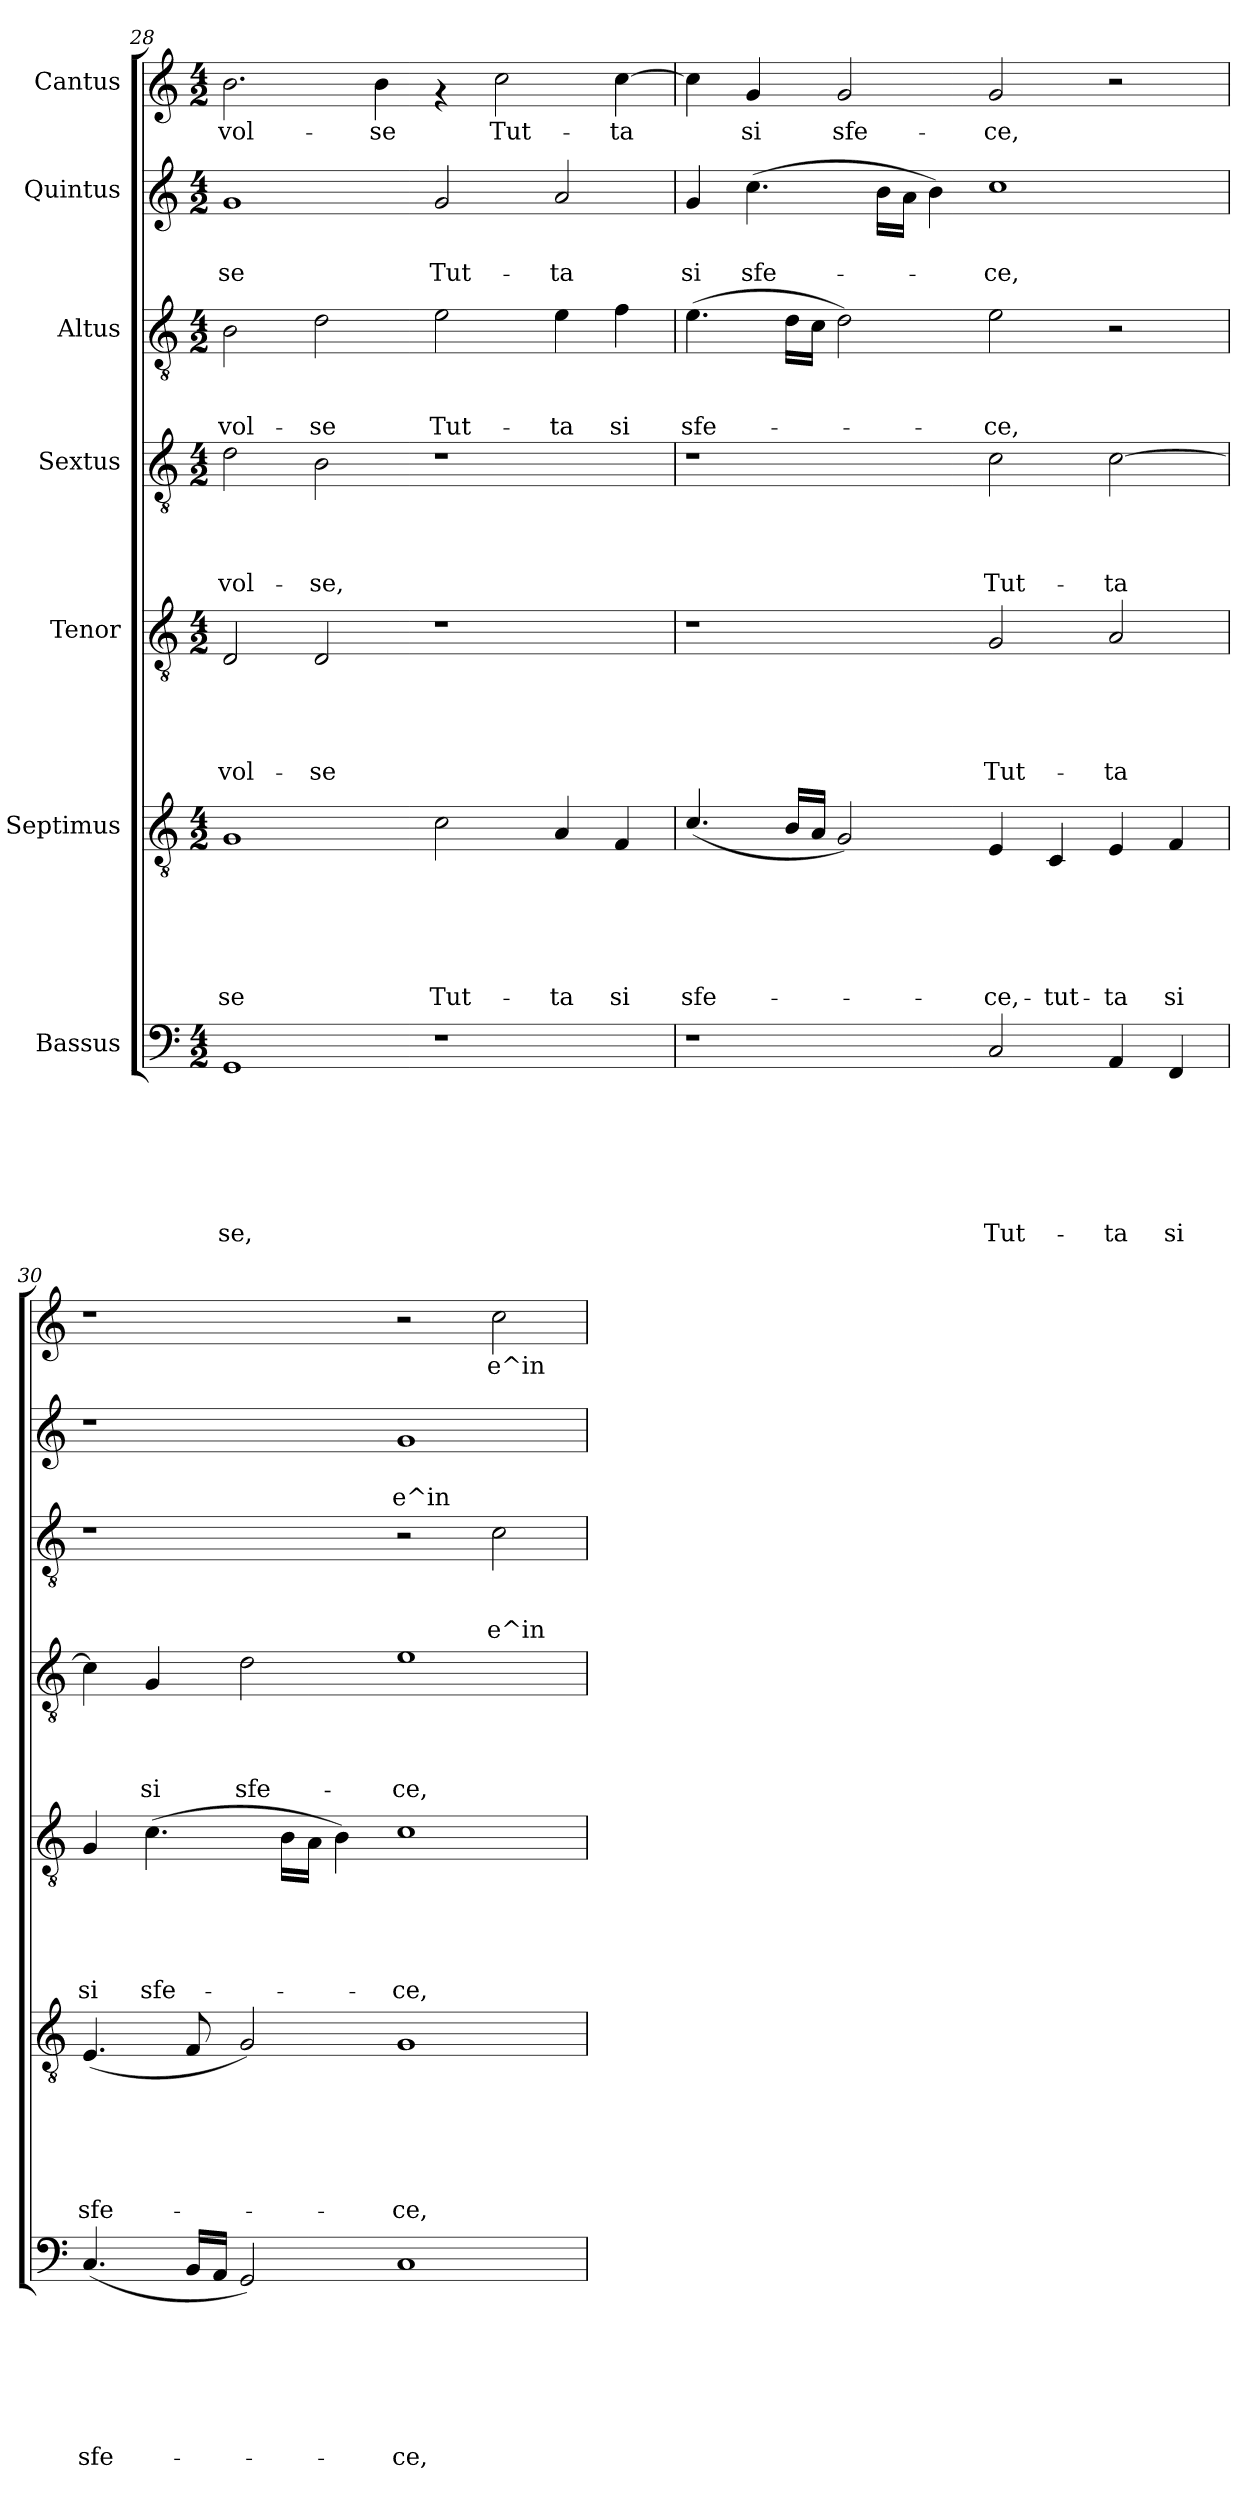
**kern	**text	**text	**text	**text	**text	**text	**text	**kern	**text	**text	**text	**text	**text	**text	**kern	**text	**text	**text	**text	**text	**kern	**text	**text	**text	**text	**kern	**text	**text	**text	**kern	**text	**text	**kern	**text
*part7	*part7	*part7	*part7	*part7	*part7	*part7	*part7	*part6	*part6	*part6	*part6	*part6	*part6	*part6	*part5	*part5	*part5	*part5	*part5	*part5	*part4	*part4	*part4	*part4	*part4	*part3	*part3	*part3	*part3	*part2	*part2	*part2	*part1	*part1
*staff7	*staff7	*staff7	*staff7	*staff7	*staff7	*staff7	*staff7	*staff6	*staff6	*staff6	*staff6	*staff6	*staff6	*staff6	*staff5	*staff5	*staff5	*staff5	*staff5	*staff5	*staff4	*staff4	*staff4	*staff4	*staff4	*staff3	*staff3	*staff3	*staff3	*staff2	*staff2	*staff2	*staff1	*staff1
*I"Bassus	*	*	*	*	*	*	*	*I"Septimus	*	*	*	*	*	*	*I"Tenor	*	*	*	*	*	*I"Sextus	*	*	*	*	*I"Altus	*	*	*	*I"Quintus	*	*	*I"Cantus	*
*clefF4	*	*	*	*	*	*	*	*clefGv2	*	*	*	*	*	*	*clefGv2	*	*	*	*	*	*clefGv2	*	*	*	*	*clefGv2	*	*	*	*clefG2	*	*	*clefG2	*
*k[]	*	*	*	*	*	*	*	*k[]	*	*	*	*	*	*	*k[]	*	*	*	*	*	*k[]	*	*	*	*	*k[]	*	*	*	*k[]	*	*	*k[]	*
*C:	*	*	*	*	*	*	*	*C:	*	*	*	*	*	*	*C:	*	*	*	*	*	*C:	*	*	*	*	*C:	*	*	*	*C:	*	*	*C:	*
*M4/2	*	*	*	*	*	*	*	*M4/2	*	*	*	*	*	*	*M4/2	*	*	*	*	*	*M4/2	*	*	*	*	*M4/2	*	*	*	*M4/2	*	*	*M4/2	*
=28	=28	=28	=28	=28	=28	=28	=28	=28	=28	=28	=28	=28	=28	=28	=28	=28	=28	=28	=28	=28	=28	=28	=28	=28	=28	=28	=28	=28	=28	=28	=28	=28	=28	=28
!	!	!	!	!	!	!	!LO:LY:b	!	!	!	!	!	!	!LO:LY:b	!	!	!	!	!	!LO:LY:b:rj	!	!	!	!	!LO:LY:b	!	!	!	!LO:LY:b	!	!	!LO:LY:b	!	!LO:LY:b
1GG	.	.	.	.	.	.	-se,	1G	.	.	.	.	.	-se	2D/	.	.	.	.	-vol-	2d\	.	.	.	-vol-	2B\	.	.	-vol-	1g	.	-se	2.b\	-vol-
!	!	!	!	!	!	!	!	!	!	!	!	!	!	!	!	!	!	!	!	!LO:LY:b:rj	!	!	!	!	!LO:LY:b	!	!	!	!LO:LY:b	!	!	!	!	!
.	.	.	.	.	.	.	.	.	.	.	.	.	.	.	2D/	.	.	.	.	-se	2B\	.	.	.	-se,	2d\	.	.	-se	.	.	.	.	.
!	!	!	!	!	!	!	!	!	!	!	!	!	!	!	!	!	!	!	!	!	!	!	!	!	!	!	!	!	!	!	!	!	!	!LO:LY:b
.	.	.	.	.	.	.	.	.	.	.	.	.	.	.	.	.	.	.	.	.	.	.	.	.	.	.	.	.	.	.	.	.	4b\	-se
!	!	!	!	!	!	!	!	!	!	!	!	!	!	!LO:LY:b	!	!	!	!	!	!	!	!	!	!	!	!	!	!	!LO:LY:b	!	!	!LO:LY:b	!	!
1r	.	.	.	.	.	.	.	2c\	.	.	.	.	.	Tut-	1r	.	.	.	.	.	1r	.	.	.	.	2e\	.	.	Tut-	2g/	.	Tut-	4rf	.
!	!	!	!	!	!	!	!	!	!	!	!	!	!	!	!	!	!	!	!	!	!	!	!	!	!	!	!	!	!	!	!	!	!	!LO:LY:b
.	.	.	.	.	.	.	.	.	.	.	.	.	.	.	.	.	.	.	.	.	.	.	.	.	.	.	.	.	.	.	.	.	2cc\	Tut-
!	!	!	!	!	!	!	!	!	!	!	!	!	!	!LO:LY:b	!	!	!	!	!	!	!	!	!	!	!	!	!	!	!LO:LY:b	!	!	!LO:LY:b	!	!
.	.	.	.	.	.	.	.	4A/	.	.	.	.	.	-ta	.	.	.	.	.	.	.	.	.	.	.	4e\	.	.	-ta	2a/	.	-ta	.	.
!	!	!	!	!	!	!	!	!	!	!	!	!	!	!LO:LY:b	!	!	!	!	!	!	!	!	!	!	!	!	!	!	!LO:LY:b	!	!	!	!	!LO:LY:b
.	.	.	.	.	.	.	.	4F/	.	.	.	.	.	si	.	.	.	.	.	.	.	.	.	.	.	4f\	.	.	si	.	.	.	[>4cc\	-ta
!!LO:PB:g=z
=29	=29	=29	=29	=29	=29	=29	=29	=29	=29	=29	=29	=29	=29	=29	=29	=29	=29	=29	=29	=29	=29	=29	=29	=29	=29	=29	=29	=29	=29	=29	=29	=29	=29	=29
!	!	!	!	!	!	!	!	!	!	!	!	!	!	!LO:LY:b	!	!	!	!	!	!	!	!	!	!	!	!	!	!	!LO:LY:b	!	!	!LO:LY:b	!	!
1r	.	.	.	.	.	.	.	(<4.c/	.	.	.	.	.	sfe-	1r	.	.	.	.	.	1r	.	.	.	.	(>4.e\	.	.	sfe-	4g/	.	si	4cc\]	.
!	!	!	!	!	!	!	!	!	!	!	!	!	!	!	!	!	!	!	!	!	!	!	!	!	!	!	!	!	!	!	!	!LO:LY:b	!	!LO:LY:b
.	.	.	.	.	.	.	.	.	.	.	.	.	.	.	.	.	.	.	.	.	.	.	.	.	.	.	.	.	.	(>4.cc\	.	sfe-	4g/	si
.	.	.	.	.	.	.	.	16B/LL	.	.	.	.	.	.	.	.	.	.	.	.	.	.	.	.	.	16d\LL	.	.	.	.	.	.	.	.
.	.	.	.	.	.	.	.	16A/JJ	.	.	.	.	.	.	.	.	.	.	.	.	.	.	.	.	.	16c\JJ	.	.	.	.	.	.	.	.
!	!	!	!	!	!	!	!	!	!	!	!	!	!	!	!	!	!	!	!	!	!	!	!	!	!	!	!	!	!	!	!	!	!	!LO:LY:b
.	.	.	.	.	.	.	.	2G/)	.	.	.	.	.	.	.	.	.	.	.	.	.	.	.	.	.	2d\)	.	.	.	.	.	.	2g/	sfe-
.	.	.	.	.	.	.	.	.	.	.	.	.	.	.	.	.	.	.	.	.	.	.	.	.	.	.	.	.	.	16b\LL	.	.	.	.
.	.	.	.	.	.	.	.	.	.	.	.	.	.	.	.	.	.	.	.	.	.	.	.	.	.	.	.	.	.	16a\JJ	.	.	.	.
.	.	.	.	.	.	.	.	.	.	.	.	.	.	.	.	.	.	.	.	.	.	.	.	.	.	.	.	.	.	4b\)	.	.	.	.
!	!	!	!	!	!	!	!LO:LY:b	!	!	!	!	!	!	!LO:LY:b	!	!	!	!	!	!LO:LY:b:rj	!	!	!	!	!LO:LY:b	!	!	!	!LO:LY:b	!	!	!LO:LY:b	!	!LO:LY:b
2C/	.	.	.	.	.	.	Tut-	4E/	.	.	.	.	.	-ce,-	2G/	.	.	.	.	Tut-	2c\	.	.	.	Tut-	2e\	.	.	-ce,	1cc	.	-ce,	2g/	-ce,
!	!	!	!	!	!	!	!	!	!	!	!	!	!	!LO:LY:b	!	!	!	!	!	!	!	!	!	!	!	!	!	!	!	!	!	!	!	!
.	.	.	.	.	.	.	.	4C/	.	.	.	.	.	-tut-	.	.	.	.	.	.	.	.	.	.	.	.	.	.	.	.	.	.	.	.
!	!	!	!	!	!	!	!LO:LY:b	!	!	!	!	!	!	!LO:LY:b	!	!	!	!	!	!LO:LY:b:rj	!	!	!	!	!LO:LY:b	!	!	!	!	!	!	!	!	!
4AA/	.	.	.	.	.	.	-ta	4E/	.	.	.	.	.	-ta	2A/	.	.	.	.	-ta	[>2c\	.	.	.	-ta	2r	.	.	.	.	.	.	2r	.
!	!	!	!	!	!	!	!LO:LY:b	!	!	!	!	!	!	!LO:LY:b	!	!	!	!	!	!	!	!	!	!	!	!	!	!	!	!	!	!	!	!
4FF/	.	.	.	.	.	.	si	4F/	.	.	.	.	.	si	.	.	.	.	.	.	.	.	.	.	.	.	.	.	.	.	.	.	.	.
=30	=30	=30	=30	=30	=30	=30	=30	=30	=30	=30	=30	=30	=30	=30	=30	=30	=30	=30	=30	=30	=30	=30	=30	=30	=30	=30	=30	=30	=30	=30	=30	=30	=30	=30
!	!	!	!	!	!	!	!LO:LY:b	!	!	!	!	!	!	!LO:LY:b	!	!	!	!	!	!LO:LY:b:rj	!	!	!	!	!	!	!	!	!	!	!	!	!	!
(<4.C/	.	.	.	.	.	.	sfe-	(<4.E/	.	.	.	.	.	sfe-	4G/	.	.	.	.	si	4c\]	.	.	.	.	1r	.	.	.	1r	.	.	1r	.
!	!	!	!	!	!	!	!	!	!	!	!	!	!	!	!	!	!	!	!	!LO:LY:b:rj	!	!	!	!	!LO:LY:b	!	!	!	!	!	!	!	!	!
.	.	.	.	.	.	.	.	.	.	.	.	.	.	.	(>4.c\	.	.	.	.	sfe-	4G/	.	.	.	si	.	.	.	.	.	.	.	.	.
16BB/LL	.	.	.	.	.	.	.	8F/	.	.	.	.	.	.	.	.	.	.	.	.	.	.	.	.	.	.	.	.	.	.	.	.	.	.
16AA/JJ	.	.	.	.	.	.	.	.	.	.	.	.	.	.	.	.	.	.	.	.	.	.	.	.	.	.	.	.	.	.	.	.	.	.
!	!	!	!	!	!	!	!	!	!	!	!	!	!	!	!	!	!	!	!	!	!	!	!	!	!LO:LY:b	!	!	!	!	!	!	!	!	!
2GG/)	.	.	.	.	.	.	.	2G/)	.	.	.	.	.	.	.	.	.	.	.	.	2d\	.	.	.	sfe-	.	.	.	.	.	.	.	.	.
.	.	.	.	.	.	.	.	.	.	.	.	.	.	.	16B\LL	.	.	.	.	.	.	.	.	.	.	.	.	.	.	.	.	.	.	.
.	.	.	.	.	.	.	.	.	.	.	.	.	.	.	16A\JJ	.	.	.	.	.	.	.	.	.	.	.	.	.	.	.	.	.	.	.
.	.	.	.	.	.	.	.	.	.	.	.	.	.	.	4B\)	.	.	.	.	.	.	.	.	.	.	.	.	.	.	.	.	.	.	.
!	!	!	!	!	!	!	!LO:LY:b	!	!	!	!	!	!	!LO:LY:b	!	!	!	!	!	!LO:LY:b:rj	!	!	!	!	!LO:LY:b	!	!	!	!	!	!	!LO:LY:b	!	!
1C	.	.	.	.	.	.	-ce,	1G	.	.	.	.	.	-ce,	1c	.	.	.	.	-ce,	1e	.	.	.	-ce,	2r	.	.	.	1g	.	e^in	2r	.
!	!	!	!	!	!	!	!	!	!	!	!	!	!	!	!	!	!	!	!	!	!	!	!	!	!	!	!	!	!LO:LY:b	!	!	!	!	!LO:LY:b
.	.	.	.	.	.	.	.	.	.	.	.	.	.	.	.	.	.	.	.	.	.	.	.	.	.	2c\	.	.	e^in	.	.	.	2cc\	e^in
=	=	=	=	=	=	=	=	=	=	=	=	=	=	=	=	=	=	=	=	=	=	=	=	=	=	=	=	=	=	=	=	=	=	=
*-	*-	*-	*-	*-	*-	*-	*-	*-	*-	*-	*-	*-	*-	*-	*-	*-	*-	*-	*-	*-	*-	*-	*-	*-	*-	*-	*-	*-	*-	*-	*-	*-	*-	*-
